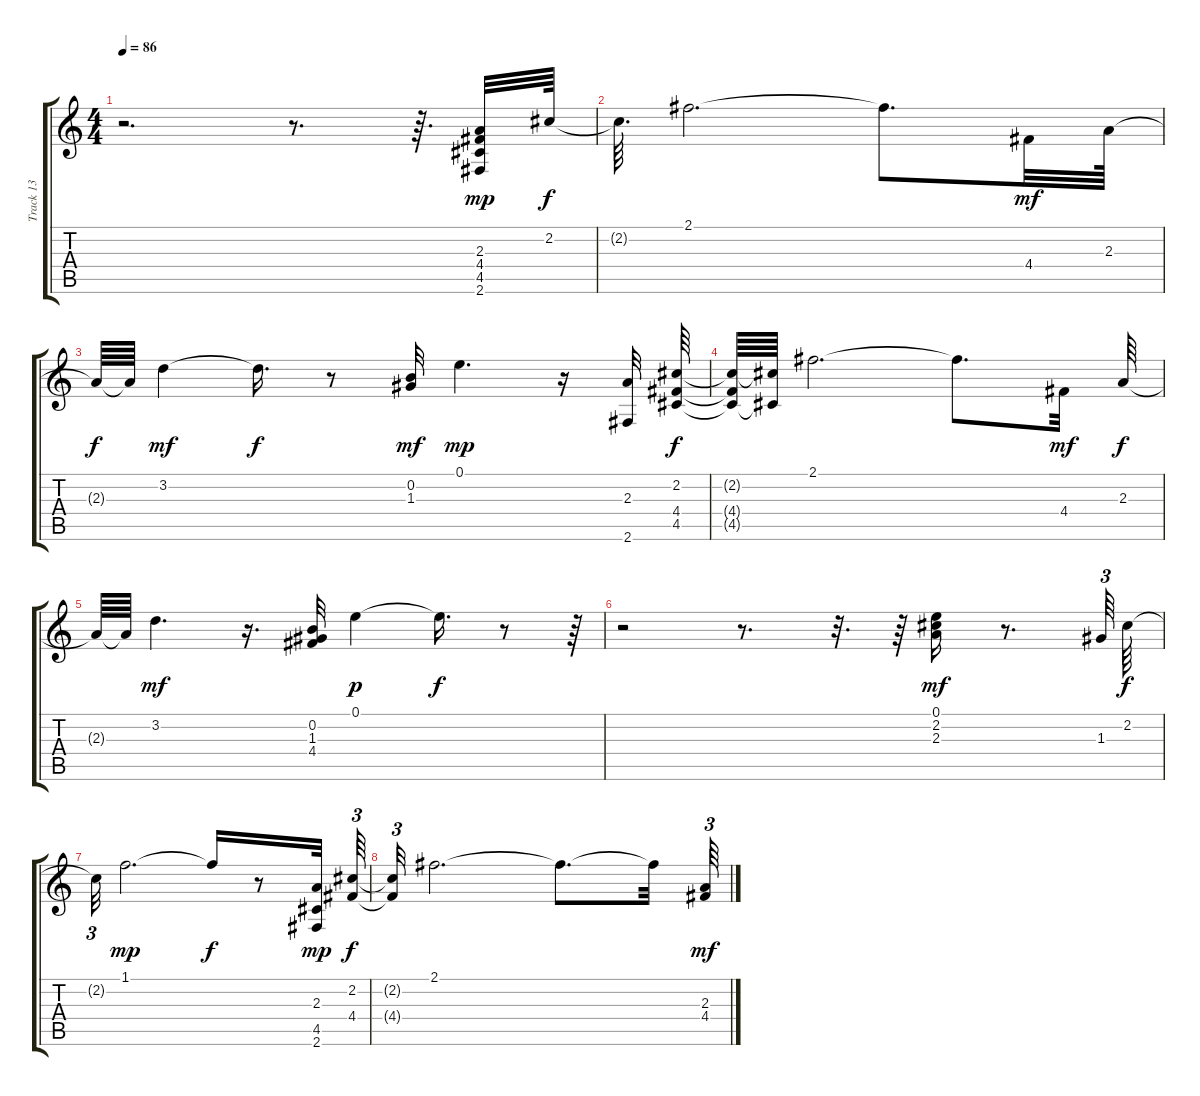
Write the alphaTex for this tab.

\track ("Track 13" "Track 13") {instrument acousticguitarsteel}
\staff {score tabs}
\tuning (E4 B3 G3 D3 A2 E2) {hide}
\ts (4 4)
\tempo 86
\clef g2
\ks c
r.2{d dy f} r.8{d} r.64{d} (2.3 4.4 4.5 2.6).32{dy mp} 2.2.64{dy f} |
2.2{t}.64{d} 2.1.2{d} 2.1{t}.8{d} 4.4.32{dy mf} 2.3.64 |
2.3{t}.64{dy f} 2.3{t}.64 3.2.4{dy mf} 3.2{t}.16{d dy f} r.8 (0.2 1.3).32{dy mf} 0.1.4{d dy mp} r.16 (2.3 2.6).32 (2.2 4.4 4.5).64{dy f} |
(2.2{t} 4.4{t} 4.5{t}).64 (2.2{t} 4.5{t}).64 2.1.2{d} 2.1{t}.8{d} 4.4.32{dy mf} 2.3.64{dy f} |
2.3{t}.64 2.3{t}.64 3.2.4{d dy mf} r.16{d} (0.2 1.3 4.4).32 0.1.4{dy p} 0.1{t}.16{d dy f} r.8 r.64 |
r.2 r.8{d} r.32{d} r.64 (0.1 2.2 2.3).16{dy mf} r.8{d} 1.3.64{tu (3 2)} 2.2.64{dy f} |
2.2{t}.32{tu (3 2)} 1.1.2{d dy mp} 1.1{t}.16{dy f} r.8 (2.3 4.5 2.6).32{dy mp} (2.2 4.4).64{tu (3 2) dy f} |
(2.2{t} 4.4{t}).32{tu (3 2)} 2.1.2{d} 2.1{t}.8{d} 2.1{t}.32 (2.3 4.4).64{tu (3 2) dy mf}
